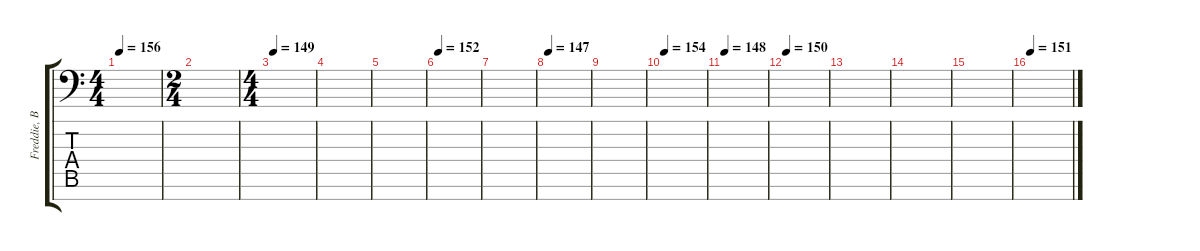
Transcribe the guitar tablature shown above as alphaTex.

\track ("Freddie, Brian, Roger - Backin" "Freddie, B") {instrument overdrivenguitar}
\staff {score tabs}
\tuning (E5 B4 G4 D4 A3 E3 C-1) {hide}
\ts (4 4)
\tempo 156
\clef f4
\ks c
|
\ts (2 4)
|
\ts (4 4)
\tempo 149
|
|
|
\tempo 152
|
|
\tempo 147
|
|
\tempo 154
|
\tempo 148
|
\tempo 150
|
|
|
|
\tempo 151
